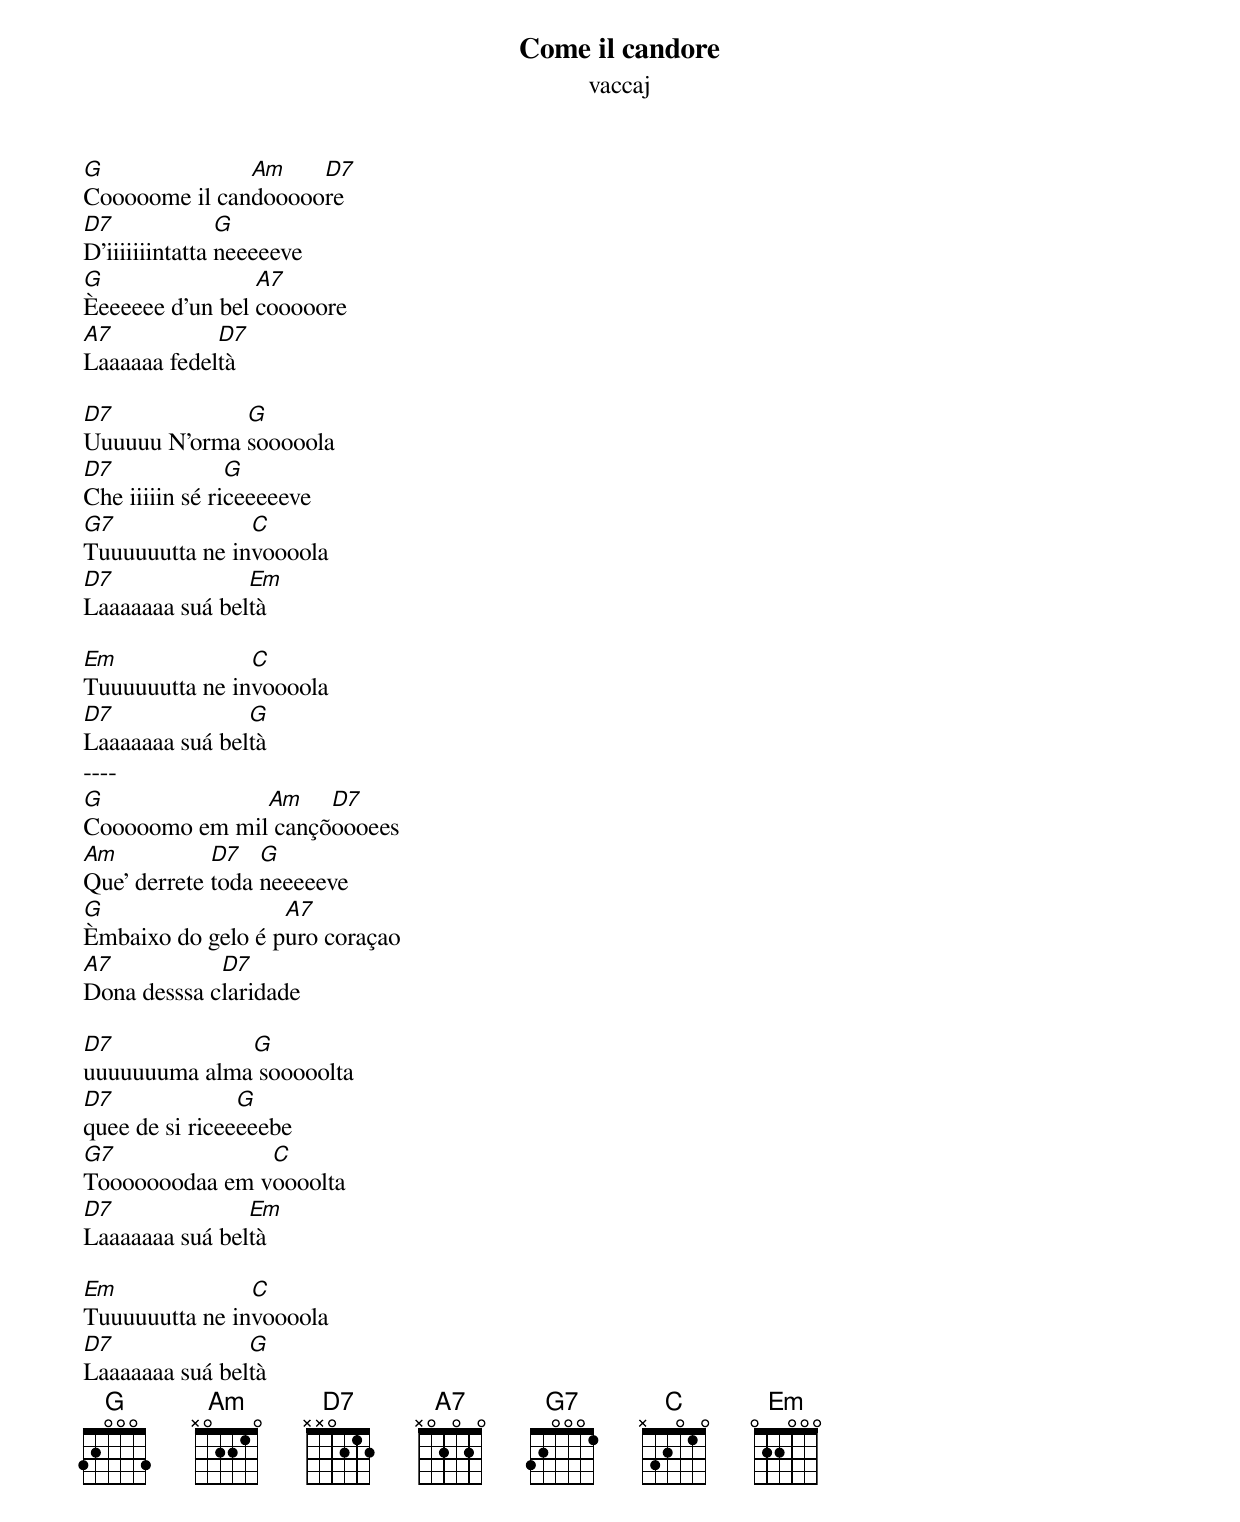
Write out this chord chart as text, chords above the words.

Come il candore
vaccaj

G              Am    D7
Cooooome il candooooore
D7              G
D'iiiiiiintatta neeeeeve
G                A7
Èeeeeee d'un bel cooooore
A7           D7
Laaaaaa fedeltà

D7            G
Uuuuuu N'orma sooooola
D7              G
Che iiiiin sé riceeeeeve
G7              C
Tuuuuuutta ne invoooola
D7              Em
Laaaaaaa suá beltà

Em              C
Tuuuuuutta ne invoooola
D7              G
Laaaaaaa suá beltà
----
G              Am    D7
Cooooomo em mil cançõoooees
Am           D7   G
Que' derrete toda neeeeeve
G                  A7
Èmbaixo do gelo é puro coraçao
A7           D7
Dona desssa claridade

D7            G
uuuuuuuma alma sooooolta
D7              G
quee de si riceeeeebe
G7              C
Tooooooodaa em voooolta
D7              Em
Laaaaaaa suá beltà

Em              C
Tuuuuuutta ne invoooola
D7              G
Laaaaaaa suá beltà
